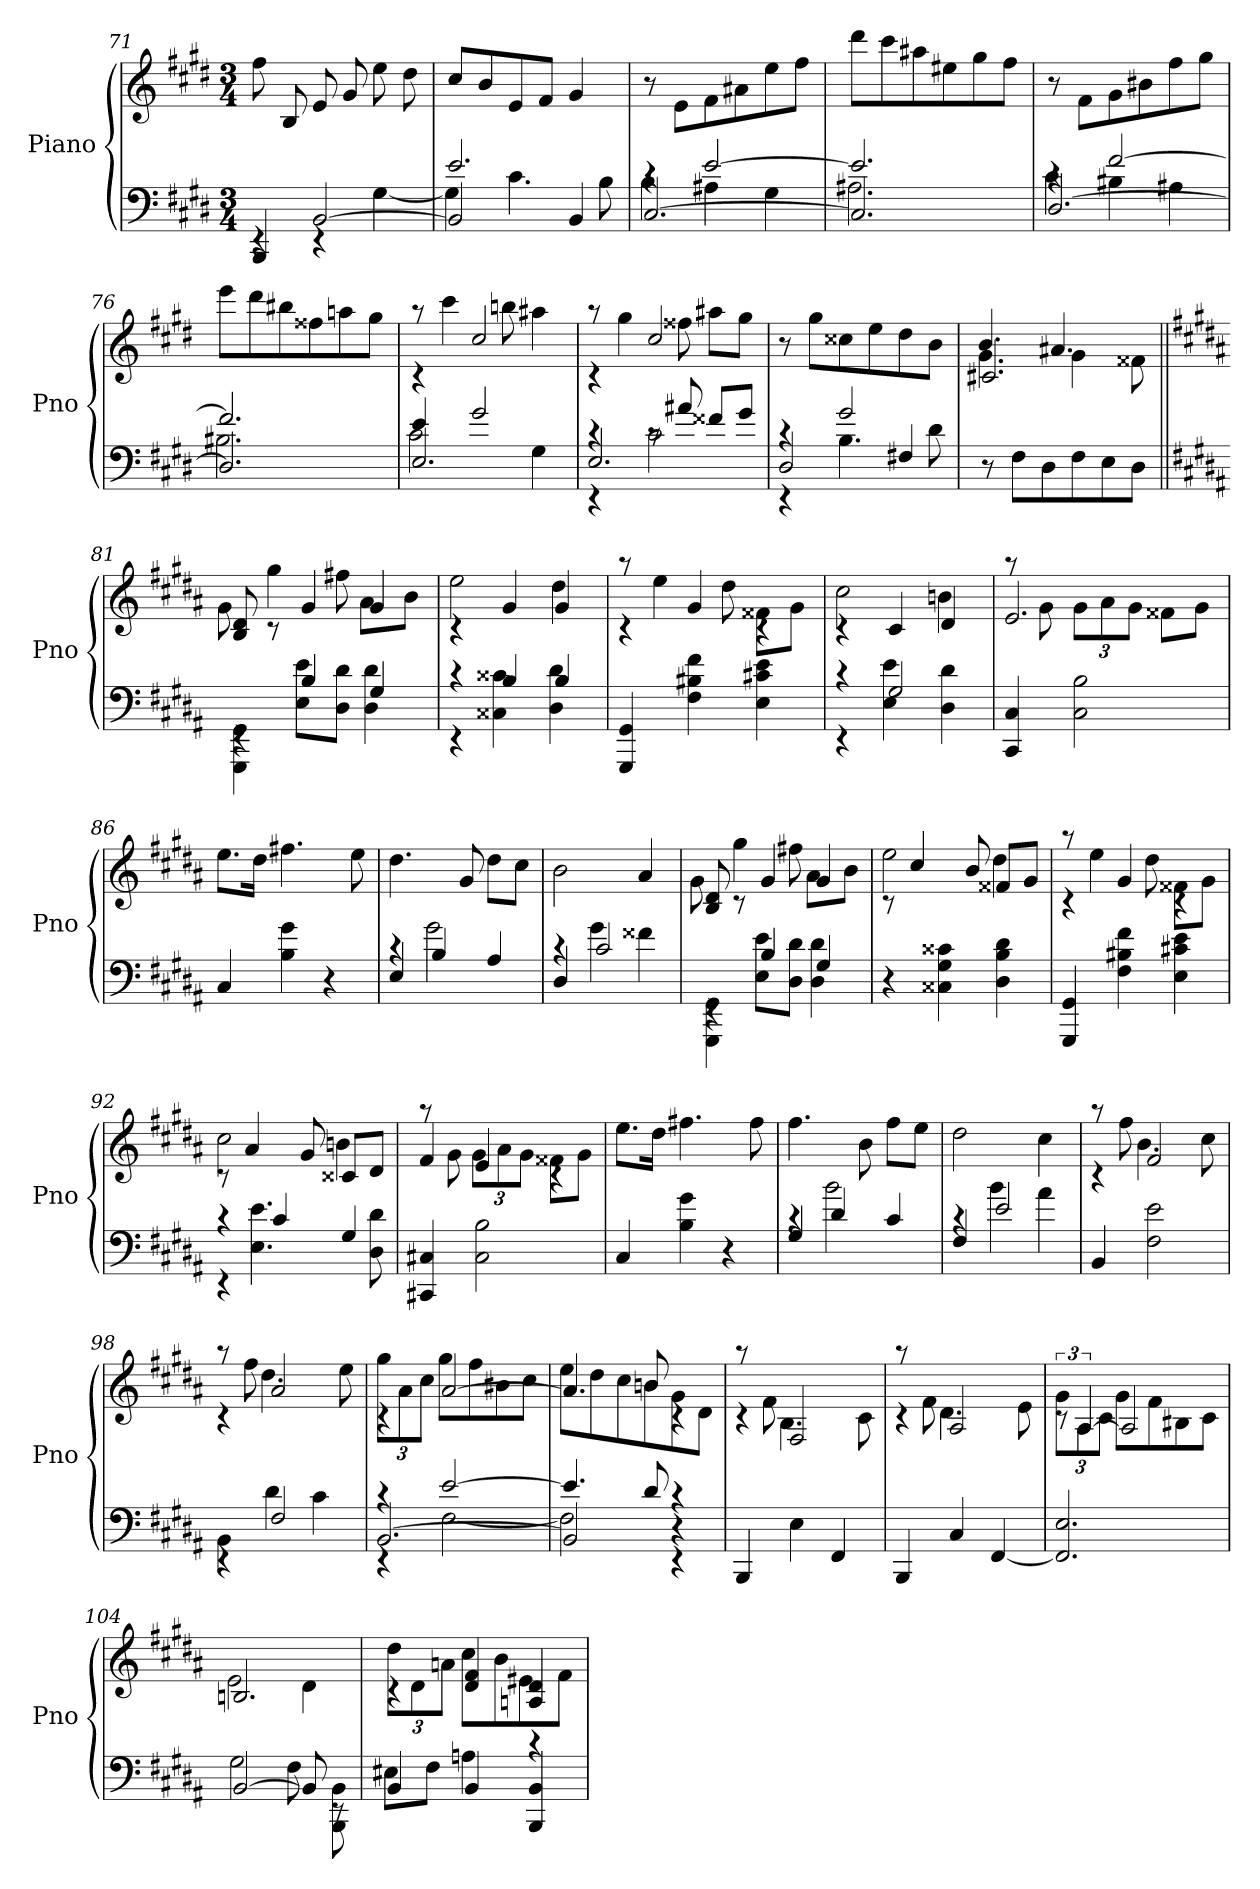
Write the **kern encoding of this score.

**kern	**kern
*part1	*part1
*staff2	*staff1
*I"Piano	*
*I'Pno	*
*clefF4	*clefG2
*k[f#c#g#d#]	*k[f#c#g#d#]
*E:	*E:
*M3/4	*M3/4
=71	=71
*^	*
4BBB	4rEE	8ff#
.	.	8B
[2BB	4rEE	8e
.	.	8g#
.	[4G#	8ee
.	.	8dd#
=72	=72	=72
*	*^	*
2BB]	4G#]	2.e	8cc#L
.	.	.	8b
.	4.c#	.	8e
.	.	.	8f#J
4BB	.	.	4g#
.	8B	.	.
=73	=73	=73	=73
[2.C#	4B	4rc	8r
.	.	.	8eL
.	4A#X	[2e	8f#
.	.	.	8a#X
.	4G#	.	8ee
.	.	.	8ff#J
=74	=74	=74	=74
2.C#]	2.A#X	2.e]	8ddd#L
.	.	.	8ccc#
.	.	.	8aa#X
.	.	.	8ee#X
.	.	.	8gg#
.	.	.	8ff#J
=75	=75	=75	=75
[2.D#	4c#	4rc	8r
.	.	.	8f#L
.	4B#X	[2f#	8g#
.	.	.	8b#X
.	4A#X	.	8ff#
.	.	.	8gg#J
=76	=76	=76	=76
2.D#]	2.B#X	2.f#]	8eeeL
.	.	.	8ddd#
.	.	.	8bb#X
.	.	.	8ff##X
.	.	.	8aan
.	.	.	8gg#J
=77	=77	=77	=77
*	*	*	*^
2.E	2c#	4e	4rc	8raa
.	.	.	.	4ccc#
.	.	2g#	2cc#	.
.	.	.	.	8bbn
.	4G#	.	.	4aa#X
=78	=78	=78	=78	=78
2.E	4rEE	4rc	4rc	8raa
.	.	.	.	4gg#
.	2c#	8rc	2cc#	.
.	.	8a#X	.	8ff##X
.	.	8f##XL	.	8aa#XL
.	.	8g#J	.	8gg#J
*	*	*	*v	*v
=79	=79	=79	=79
2D#	4rEE	4rc	8r
.	.	.	8gg#L
.	4.B	2g#	8cc##X
.	.	.	8ee
4F#X	.	.	8dd#
.	8d#	.	8bJ
*v	*v	*v	*
=80	=80
*	*^
*	*	*^
8r	2.c#X	4.g#	4.b
8F#L	.	.	.
8D#	.	.	.
8F#	.	4g#	4.a#X
8E	.	.	.
8D#J	.	8f##X	.
*	*v	*v	*v
=81||	=81||
*k[f#c#g#d#a#]	*k[f#c#g#d#a#]
*^	*^
4rEE	4GGG# 4GG#	8B 8d#	8g#
.	.	8rc	4gg#
4B	8E 8eL	4g#	.
.	8D# 8d#J	.	8ff#X
4G#	4D# 4d#	4g#	8a#L
.	.	.	8bJ
=82	=82	=82	=82
4rEE	4rc	4rc	2ee
4B	4C##X 4c##X	4g#	.
4B	4D# 4d#	4g#	4dd#
*v	*v	*	*
=83	=83	=83
4GGG# 4GG#	4rc	8raa
.	.	4ee
4F# 4B#X 4f#	4g#	.
.	.	8dd#
4E 4c#X 4e	4rc	8f##XL
.	.	8g#J
=84	=84	=84
*^	*	*
4rEE	4rc	4rc	2cc#
2G#	4E 4e	4c#	.
.	4D# 4d#	4d#	4bn
*v	*v	*	*
=85	=85	=85
4CC# 4C#	2.e	8raa
.	.	8g#
2C# 2B	.	12g#L
.	.	12a#
.	.	12g#J
.	.	8f##XL
.	.	8g#J
*	*v	*v
=86	=86
4C#	8.eeL
.	16dd#Jk
4B 4g#	4.ff#X
4r	.
.	8ee
=87	=87
*^	*
4E	4rc	4.dd#
4B	2g#	.
.	.	8g#
4A#	.	8dd#L
.	.	8cc#J
=88	=88	=88
4D#	4rc	2b
2c#	4g#	.
.	4f##X	4a#
=89	=89	=89
*	*	*^
4rEE	4GGG# 4GG#	8B 8d#	8g#
.	.	8rc	4gg#
4B	8E 8eL	4g#	.
.	8D# 8d#J	.	8ff#X
4G#	4D# 4d#	4g#	8a#L
.	.	.	8bJ
*v	*v	*	*
=90	=90	=90
4r	8rc	2ee
.	4cc#	.
4C##X 4G# 4c##X	.	.
.	8b	.
4D# 4B 4d#	8f##XL	4dd#
.	8g#J	.
=91	=91	=91
4GGG# 4GG#	4rc	8raa
.	.	4ee
4F# 4B#X 4f#	4g#	.
.	.	8dd#
4E 4c#X 4e	4rc	8f##XL
.	.	8g#J
=92	=92	=92
*^	*	*
4rEE	4rc	8rc	2cc#
.	.	4a#	.
4c#	4.E 4.e	.	.
.	.	8g#	.
4G#	.	8c##XL	4bn
.	8D# 8d#	8d#J	.
*v	*v	*	*
=93	=93	=93
4CC#X 4C#X	4f#	8raa
.	.	8g#
2C# 2B	4e	12g#L
.	.	12a#
.	.	12g#J
.	4rc	8f##XL
.	.	8g#J
*	*v	*v
=94	=94
4C#	8.eeL
.	16dd#Jk
4B 4g#	4.ff#X
4r	.
.	8ff#
=95	=95
*^	*
4G#	4rc	4.ff#
4d#	2b	.
.	.	8b
4c#	.	8ff#L
.	.	8eeJ
=96	=96	=96
4F#	4rc	2dd#
2e	4b	.
.	4a#	4cc#
*v	*v	*
=97	=97
*	*^
4BB	4rc	8raa
.	.	8ff#
2F# 2e	2f#	4.b
.	.	8cc#
=98	=98	=98
*^	*	*
4rEE	4BB	4rc	8raa
.	.	.	8ff#
2F#	4d#	2a#	4.dd#
.	4c#	.	.
.	.	.	8ee
=99	=99	=99	=99
*	*^	*	*
[2.BB	4rEE	4rc	4rc	12gg#L
.	.	.	.	12a#
.	.	.	.	12cc#J
.	[2F#	[2e	[2a#	8gg#L
.	.	.	.	8ff#
.	.	.	.	8b#X
.	.	.	.	8cc#J
=100	=100	=100	=100	=100
2BB]	2F#]	4.e]	4.a#]	8eeL
.	.	.	.	8dd#
.	.	.	.	8cc#
.	.	8d#	8bn	8b
4r	4rEE	4rc	4rc	8g#
.	.	.	.	8d#J
*v	*v	*v	*	*
=101	=101	=101
4BBB	4rc	8raa
.	.	8f#
4E	2F#	4.B
4FF#	.	.
.	.	8c#
=102	=102	=102
4BBB	4rc	8raa
.	.	8f#
4C#	2A#	4.d#
[4FF#	.	.
.	.	8e
=103	=103	=103
2.FF#] 2.E	12rc	12g#L
.	[6A#	12A#
.	.	12c#J
.	2A#]	8g#L
.	.	8f#
.	.	8B#X
.	.	8c#J
=104	=104	=104
*^	*	*
[2BB	2G#	2.Bn	2e
8BB]	8F#	.	4d#
8rEE	8BBB 8BB	.	.
=105	=105	=105	=105
4BB	8E#XL	4rc	12dd#L
.	.	.	12d#
.	8F#J	.	.
.	.	.	12anJ
4BB	4An	4d# 4f#	8cc#L
.	.	.	8b
4BBB 4BB	4rc	4An 4d#	8e#X
.	.	.	8f#J
*v	*v	*	*
*	*v	*v
=	=
*-	*-
